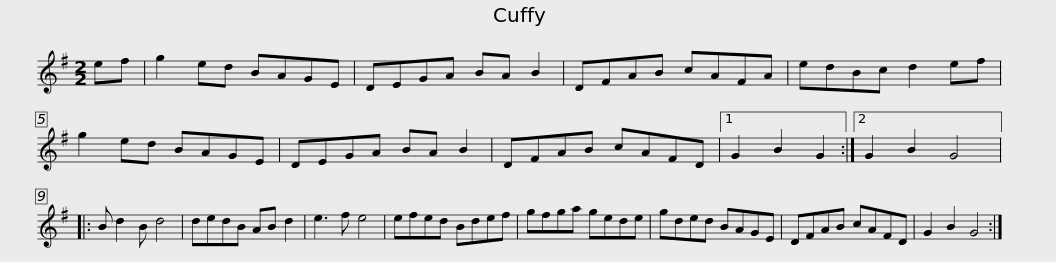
X:1
L:1/8
M:2/2
I:linebreak $
K:G
V:1 treble
V:1
 ef | g2 ed BAGE | DEGA BA B2 | DFAB cAFA | edBc d2 ef | %5
 g2 ed BAGE | DEGA BA B2 |$ DFAB cAFD |1 G2 B2 G2 :|2 G2 B2 G4 |: %10
 B d2 B d4 | dedB AB d2 | e3 f e4 | efed Bdef |$ gfga gede | %15
 gded BAGE | DFAB cAFD | G2 B2 G4 :| %18
